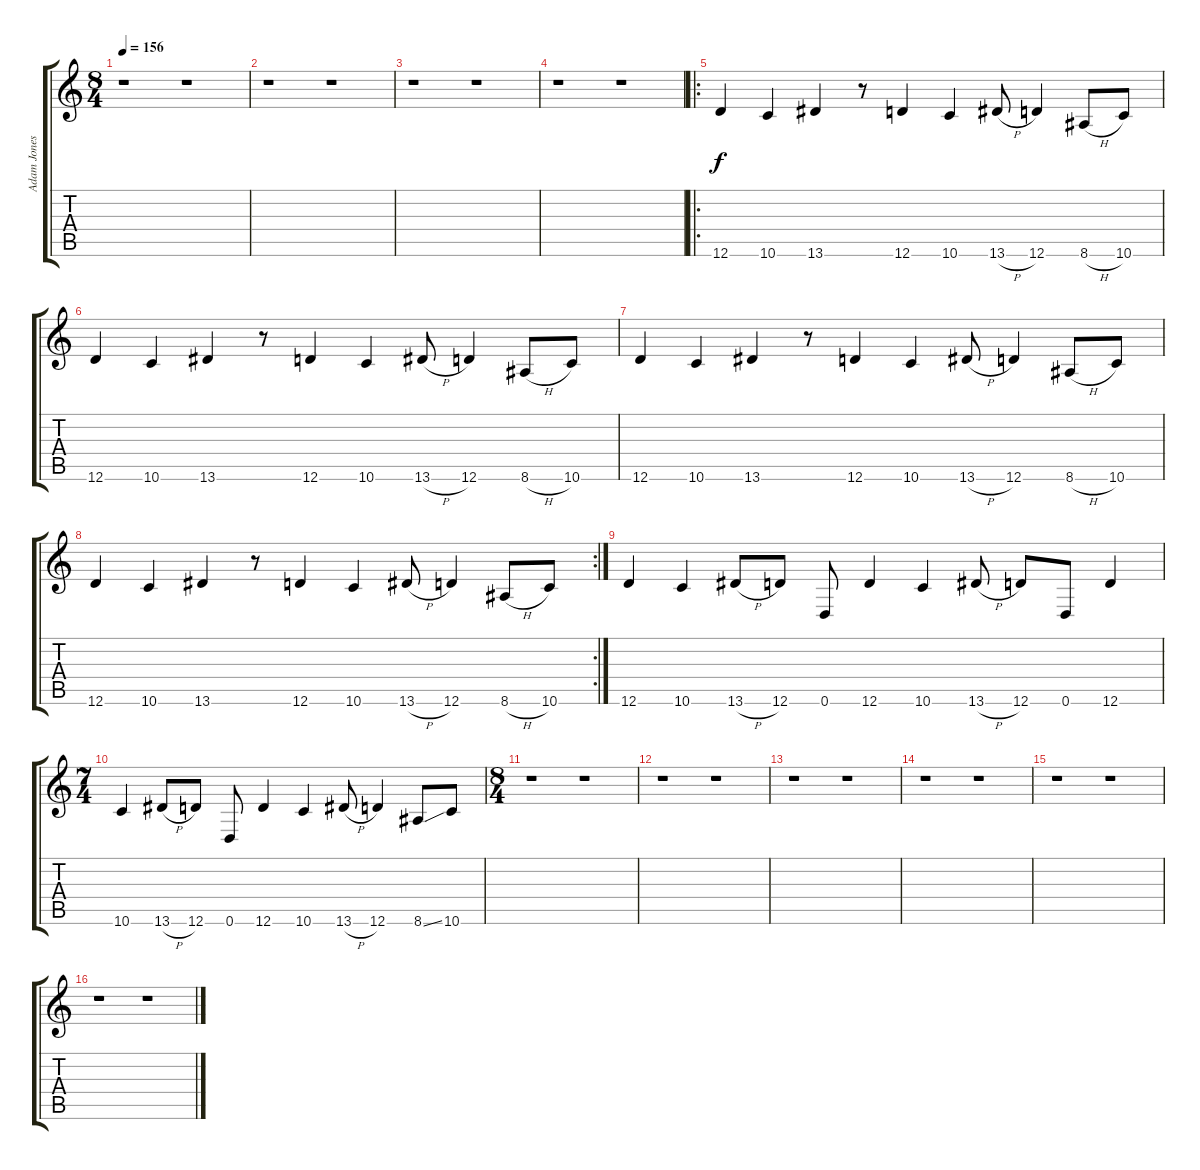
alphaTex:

\track ("Adam Jones (Muted)" "Adam Jones") {instrument electricguitarmuted}
\staff {score tabs}
\tuning (E4 B3 G3 D3 A2 D2) {hide}
\ts (8 4)
\tempo 156
\clef g2
\ks c
r.1{dy f instrument electricguitarmuted} r.1 |
r.1 r.1 |
r.1 r.1 |
r.1 r.1 |
\ro
12.6.4 10.6.4 13.6.4 r.8 12.6.4 10.6.4 13.6{h}.8 12.6.4 8.6{h}.8 10.6.8 |
12.6.4 10.6.4 13.6.4 r.8 12.6.4 10.6.4 13.6{h}.8 12.6.4 8.6{h}.8 10.6.8 |
12.6.4 10.6.4 13.6.4 r.8 12.6.4 10.6.4 13.6{h}.8 12.6.4 8.6{h}.8 10.6.8 |
\rc 2
12.6.4 10.6.4 13.6.4 r.8 12.6.4 10.6.4 13.6{h}.8 12.6.4 8.6{h}.8 10.6.8 |
12.6.4 10.6.4 13.6{h}.8 12.6.8 0.6.8 12.6.4 10.6.4 13.6{h}.8 12.6.8 0.6.8 12.6.4 |
\ts (7 4)
10.6.4 13.6{h}.8 12.6.8 0.6.8 12.6.4 10.6.4 13.6{h}.8 12.6.4 8.6{ss}.8 10.6.8 |
\ts (8 4)
r.1 r.1 |
r.1 r.1 |
r.1 r.1 |
r.1 r.1 |
r.1 r.1 |
r.1 r.1
